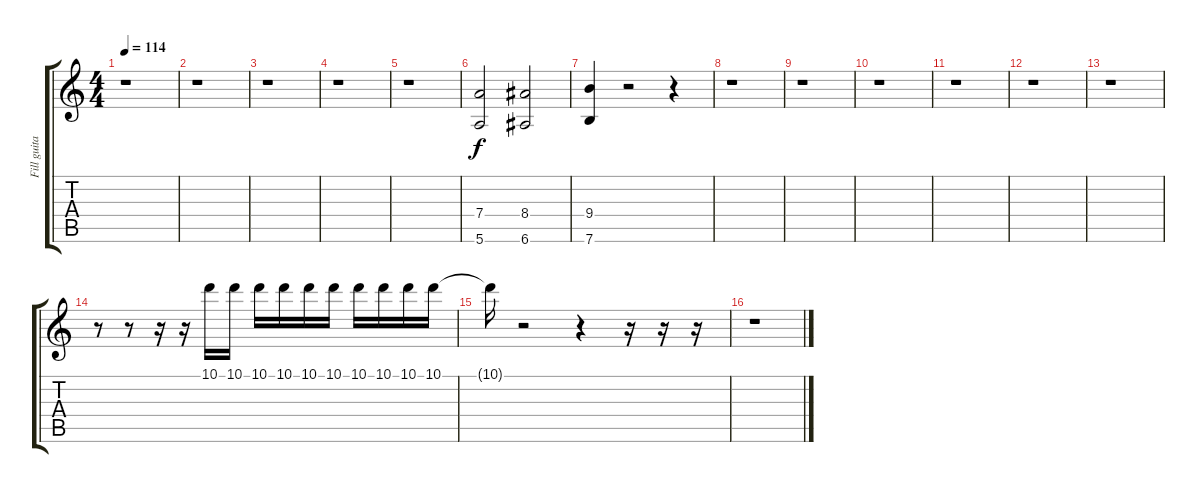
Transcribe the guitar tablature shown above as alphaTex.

\track ("Fill guitar/background voice" "Fill guita") {instrument distortionguitar}
\staff {score tabs}
\tuning (E4 B3 G3 D3 A2 E2) {hide}
\ts (4 4)
\tempo 114
\clef g2
\ks c
r.1{dy f} |
r.1 |
r.1 |
r.1 |
r.1 |
(7.4 5.6).2 (8.4 6.6).2 |
(9.4 7.6).4 r.2 r.4 |
r.1 |
r.1 |
r.1 |
r.1 |
r.1 |
r.1 |
r.8 r.8 r.16 r.16 10.1.16 10.1.16 10.1.16 10.1.16 10.1.16 10.1.16 10.1.16 10.1.16 10.1.16 10.1.16 |
10.1{t}.16 r.2 r.4 r.16 r.16 r.16 |
r.1
